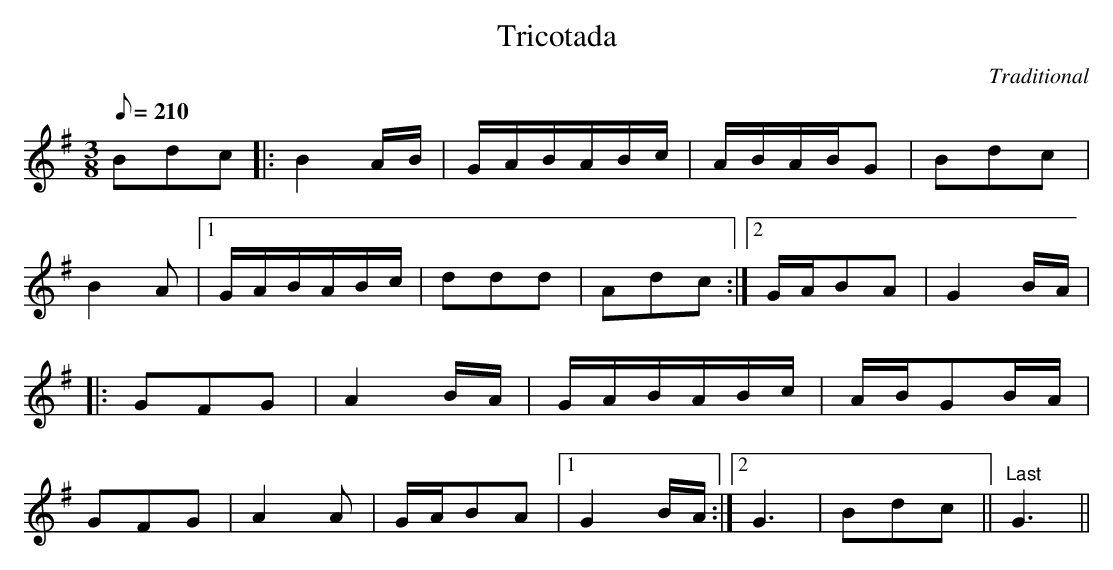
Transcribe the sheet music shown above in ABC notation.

X:1
T:Tricotada
M:3/8
L:1/8
Q:210
C:Traditional
K:GMajor
Bdc|:B2 A/2B/2|G/2A/2B/2A/2B/2c/2|A/2B/2A/2B/2G|Bdc|!
B2 A|1G/2A/2B/2A/B/2c/2|ddd|Adc:|2G/2A/2BA|G2B/2A/2|!
|:GFG|A2  B/2A/2|G/2A/2B/2A/2B/2c/2|A/2B/2GB/2A/2|!
GFG|A2 A|G/2A/2BA|1G2B/2A/2:|2G3|Bdc||"Last"G3  ||
